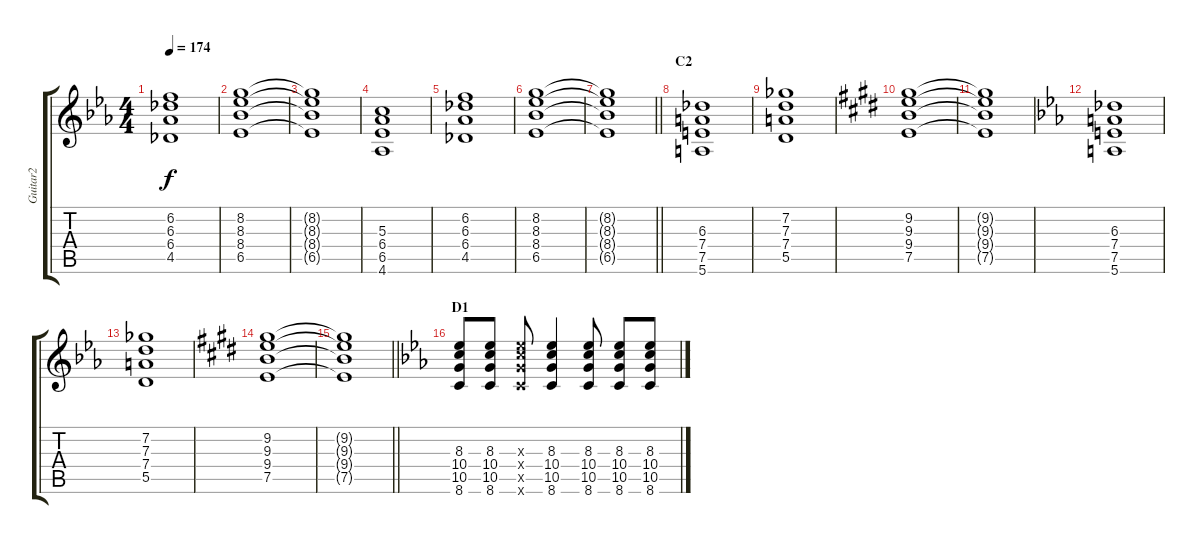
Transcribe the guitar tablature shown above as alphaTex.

\track ("Guitar2" "Guitar2") {instrument distortionguitar}
\staff {score tabs}
\tuning (E4 B3 G3 D3 A2 E2) {hide}
\ts (4 4)
\tempo 174
\clef g2
\ks eb
(6.2 6.3 6.4 4.5).1{dy f} |
(8.2 8.3 8.4 6.5).1 |
(8.2{t} 8.3{t} 8.4{t} 6.5{t}).1 |
(5.3 6.4 6.5 4.6).1 |
(6.2 6.3 6.4 4.5).1 |
(8.2 8.3 8.4 6.5).1 |
\barLineRight lightlight
(8.2{t} 8.3{t} 8.4{t} 6.5{t}).1 |
\section ("" "C2")
(6.3 7.4 7.5 5.6).1 |
(7.2 7.3 7.4 5.5).1 |
\ks e
(9.2 9.3 9.4 7.5).1 |
(9.2{t} 9.3{t} 9.4{t} 7.5{t}).1 |
\ks eb
(6.3 7.4 7.5 5.6).1 |
(7.2 7.3 7.4 5.5).1 |
\ks e
(9.2 9.3 9.4 7.5).1 |
\barLineRight lightlight
(9.2{t} 9.3{t} 9.4{t} 7.5{t}).1 |
\section ("" "D1")
\ks eb
(8.3 10.4 10.5 8.6).8 (8.3 10.4 10.5 8.6).8 (8.3{x} 10.4{x} 10.5{x} 8.6{x}).8 (8.3 10.4 10.5 8.6).4 (8.3 10.4 10.5 8.6).8 (8.3 10.4 10.5 8.6).8 (8.3 10.4 10.5 8.6).8
